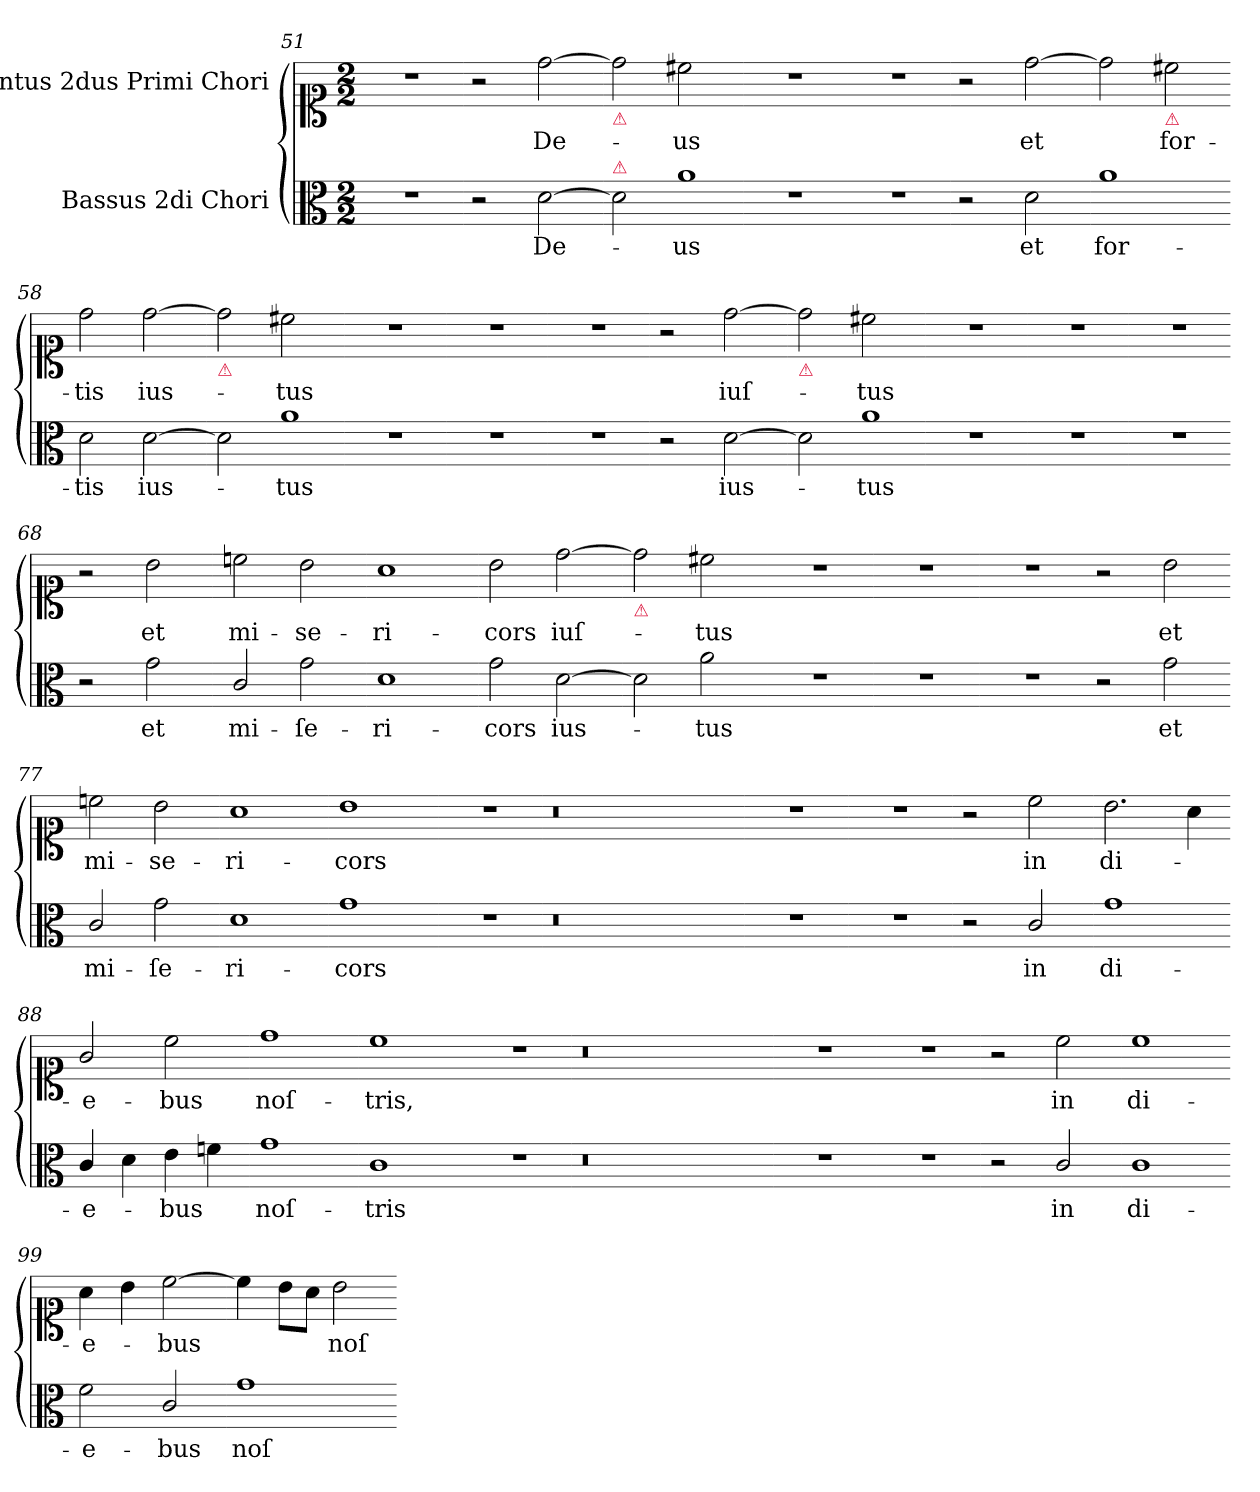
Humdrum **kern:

**kern	**text	**kern	**text
*part2	*part2	*part1	*part1
*staff2	*staff2	*staff1	*staff1
*I"Bassus 2di Chori	*	*I"Cantus 2dus Primi Chori	*
*clefC3	*	*clefC1	*
*k[]	*	*k[]	*
*M2/2	*	*M2/2	*
=51	=51	=51	=51
1r	.	1r	.
=52-	=52-	=52-	=52-
2r	.	2r	.
[2d\	De-	[2dd\	De-
=53-	=53-	=53-	=53-
!	!	!LO:TX:b:color=crimson:t=⚠	!
!LO:TX:a:color=crimson:t=⚠	!	!	!
2d\]	.	2dd\]	.
!LO:N:vis=1	!	!	!
2a\	-us	2cc#X\	-us
=54-	=54-	=54-	=54-
1r	.	1r	.
=55-	=55-	=55-	=55-
1r	.	1r	.
=56-	=56-	=56-	=56-
2r	.	2r	.
2d\	et	[2dd\	et
=57-	=57-	=57-	=57-
1a	for-	2dd\]	.
!	!	!LO:TX:b:color=crimson:t=⚠	!
.	.	2cc#X\	for-
=58-	=58-	=58-	=58-
2d\	-tis	2dd\	-tis
[2d\	ius-	[2dd\	ius-
=59-	=59-	=59-	=59-
!	!	!LO:TX:b:color=crimson:t=⚠	!
2d\]	.	2dd\]	.
!LO:N:vis=1	!	!	!
2a\	-tus	2cc#X\	-tus
=60-	=60-	=60-	=60-
1r	.	1r	.
=61-	=61-	=61-	=61-
1r	.	1r	.
=62-	=62-	=62-	=62-
1r	.	1r	.
=63-	=63-	=63-	=63-
2r	.	2r	.
[2d\	ius-	[2dd\	iuſ-
=64-	=64-	=64-	=64-
!	!	!LO:TX:b:color=crimson:t=⚠	!
2d\]	.	2dd\]	.
!LO:N:vis=1	!	!	!
2a\	-tus	2cc#X\	-tus
=65-	=65-	=65-	=65-
1r	.	1r	.
=66-	=66-	=66-	=66-
1r	.	1r	.
=67-	=67-	=67-	=67-
1r	.	1r	.
=68-	=68-	=68-	=68-
2r	.	2r	.
2g\	et	2b\	et
=69-	=69-	=69-	=69-
2c/	mi-	2ccn\	mi-
2g\	-ſe-	2b\	-se-
=70-	=70-	=70-	=70-
1d	-ri-	1a	-ri-
=71-	=71-	=71-	=71-
2g\	-cors	2b\	-cors
[2d\	ius-	[2dd\	iuſ-
=72-	=72-	=72-	=72-
!	!	!LO:TX:b:color=crimson:t=⚠	!
2d\]	.	2dd\]	.
2a\	-tus	2cc#X\	-tus
=73-	=73-	=73-	=73-
1r	.	1r	.
=74-	=74-	=74-	=74-
1r	.	1r	.
=75-	=75-	=75-	=75-
1r	.	1r	.
=76-	=76-	=76-	=76-
2r	.	2r	.
2g\	et	2b\	et
=77-	=77-	=77-	=77-
2c/	mi-	2ccn\	mi-
2g\	-ſe-	2b\	-se-
=78-	=78-	=78-	=78-
1d	-ri-	1a	-ri-
=79-	=79-	=79-	=79-
1g	-cors	1b	-cors
=80-	=80-	=80-	=80-
1r	.	1r	.
=81-	=81-	=81-	=81-
0.r	.	0.r	.
=84-	=84-	=84-	=84-
1r	.	1r	.
=85-	=85-	=85-	=85-
1r	.	1r	.
=86-	=86-	=86-	=86-
2r	.	2r	.
2c/	in	2cc\	in
=87-	=87-	=87-	=87-
1g	di-	2.b\	di-
.	.	4a\	.
=88-	=88-	=88-	=88-
4c/	-e-	2g/	-e-
4d\	.	.	.
4e\	-bus	2cc\	-bus
4fn\	.	.	.
=89-	=89-	=89-	=89-
1g	noſ-	1dd	noſ-
=90-	=90-	=90-	=90-
1c	-tris	1cc	-tris,
=91-	=91-	=91-	=91-
1r	.	1r	.
=92-	=92-	=92-	=92-
0.r	.	0.r	.
=95-	=95-	=95-	=95-
1r	.	1r	.
=96-	=96-	=96-	=96-
1r	.	1r	.
=97-	=97-	=97-	=97-
2r	.	2r	.
2c/	in	2cc\	in
=98-	=98-	=98-	=98-
1c	di-	1cc	di-
=99-	=99-	=99-	=99-
2f\	-e-	4a\	-e-
.	.	4b\	.
2c/	-bus	[2cc\	-bus
=100-	=100-	=100-	=100-
1g	noſ-	4cc\]	.
.	.	8b\L	.
.	.	8a\J	.
.	.	2b\	noſ-
=-	=-	=-	=-
*-	*-	*-	*-
